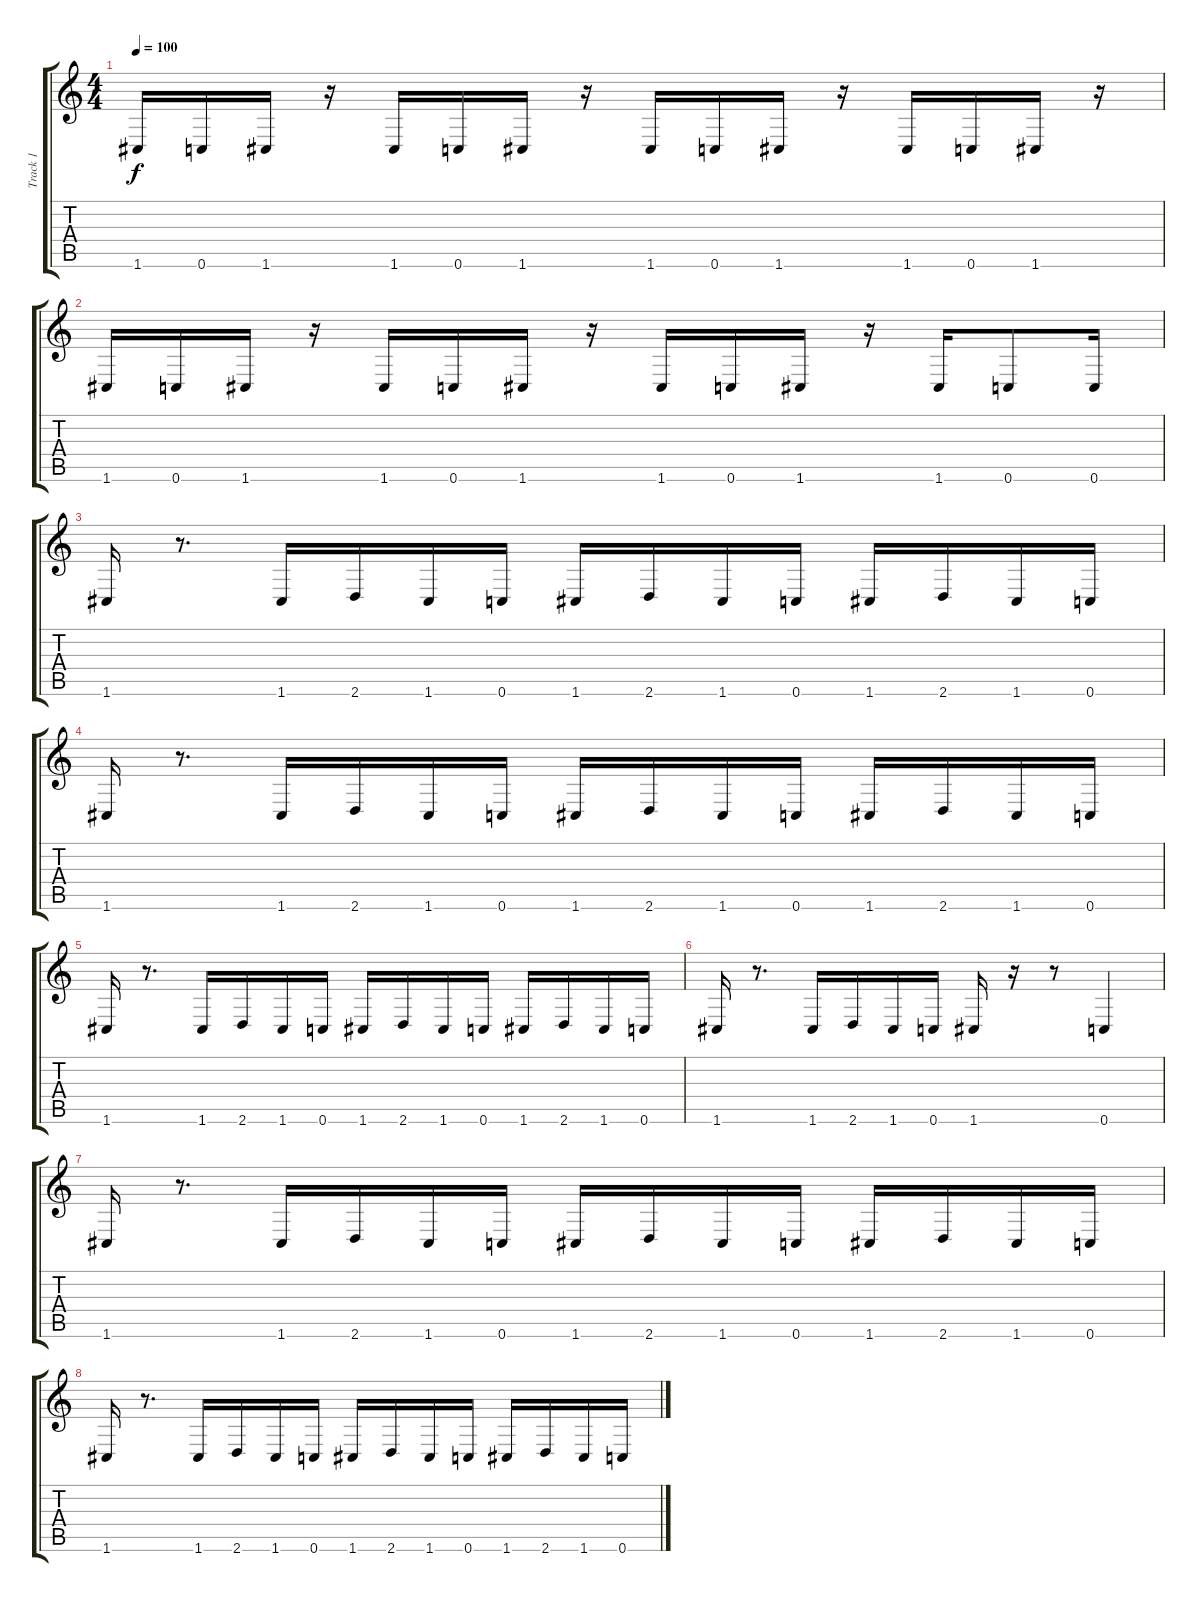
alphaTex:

\track ("Track 1" "Track 1") {instrument distortionguitar}
\staff {score tabs}
\tuning (D4 A3 F3 C3 G2 C2) {hide}
\ts (4 4)
\section ("" "")
\tempo 100
\clef g2
\ks c
1.6.16{dy f} 0.6.16 1.6.16 r.16 1.6.16 0.6.16 1.6.16 r.16 1.6.16 0.6.16 1.6.16 r.16 1.6.16 0.6.16 1.6.16 r.16 |
1.6.16 0.6.16 1.6.16 r.16 1.6.16 0.6.16 1.6.16 r.16 1.6.16 0.6.16 1.6.16 r.16 1.6.16 0.6.8 0.6.16 |
1.6.16 r.8{d} 1.6.16 2.6.16 1.6.16 0.6.16 1.6.16 2.6.16 1.6.16 0.6.16 1.6.16 2.6.16 1.6.16 0.6.16 |
1.6.16 r.8{d} 1.6.16 2.6.16 1.6.16 0.6.16 1.6.16 2.6.16 1.6.16 0.6.16 1.6.16 2.6.16 1.6.16 0.6.16 |
1.6.16 r.8{d} 1.6.16 2.6.16 1.6.16 0.6.16 1.6.16 2.6.16 1.6.16 0.6.16 1.6.16 2.6.16 1.6.16 0.6.16 |
1.6.16 r.8{d} 1.6.16 2.6.16 1.6.16 0.6.16 1.6.16 r.16 r.8 0.6.4 |
1.6.16 r.8{d} 1.6.16 2.6.16 1.6.16 0.6.16 1.6.16 2.6.16 1.6.16 0.6.16 1.6.16 2.6.16 1.6.16 0.6.16 |
1.6.16 r.8{d} 1.6.16 2.6.16 1.6.16 0.6.16 1.6.16 2.6.16 1.6.16 0.6.16 1.6.16 2.6.16 1.6.16 0.6.16
